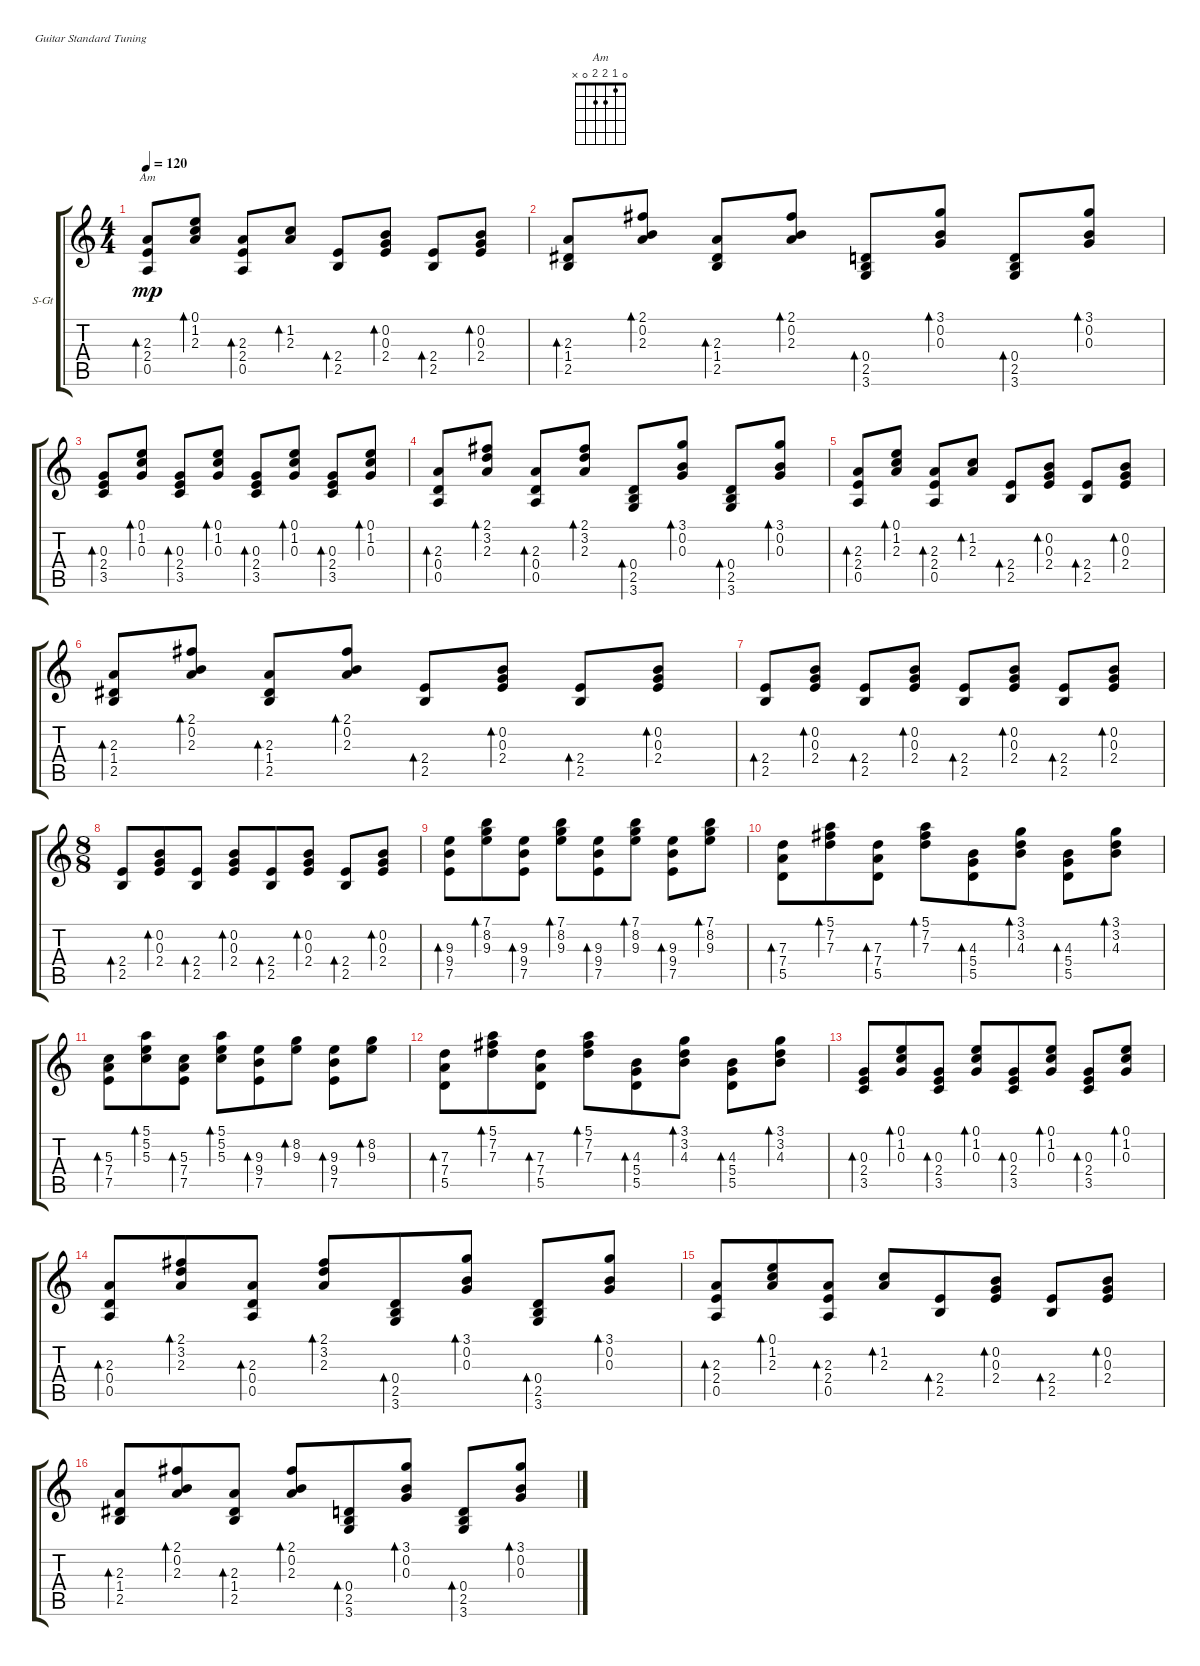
\defaultSystemsLayout 4
\bracketExtendMode groupsimilarinstruments
\firstSystemTrackNameOrientation horizontal
\otherSystemsTrackNameOrientation horizontal
\track ("Steel Guitar" "S-Gt") {instrument acousticguitarsteel}
\staff {score tabs}
\tuning (E4 B3 G3 D3 A2 E2)
\chord ("Am" 0 1 2 2 0 x)
\ts (4 4)
\tempo 120
\clef g2
\ks c
(0.5 2.4 2.3).8{bd 30 ch "Am" dy mp} (2.3 1.2 0.1).8{bd 30} (0.5 2.4 2.3).8{bd 30} (2.3 1.2).8{bd 30} (2.5 2.4).8{bd 30} (2.4 0.3 0.2).8{bd 30} (2.5 2.4).8{bd 30} (2.4 0.3 0.2).8{bd 30} |
(2.5 1.4 2.3).8{bd 30} (2.3 0.2 2.1).8{bd 30} (2.5 1.4 2.3).8{bd 30} (2.3 0.2 2.1).8{bd 30} (3.6 2.5 0.4).8{bd 30} (0.3 0.2 3.1).8{bd 30} (3.6 2.5 0.4).8{bd 30} (0.3 0.2 3.1).8{bd 30} |
(3.5 2.4 0.3).8{bd 30} (0.3 1.2 0.1).8{bd 30} (3.5 2.4 0.3).8{bd 30} (0.3 1.2 0.1).8{bd 30} (3.5 2.4 0.3).8{bd 30} (0.3 1.2 0.1).8{bd 30} (3.5 2.4 0.3).8{bd 30} (0.3 1.2 0.1).8{bd 30} |
(0.4 2.3 0.5).8{bd 30} (2.3 3.2 2.1).8{bd 30} (0.4 2.3 0.5).8{bd 30} (2.3 3.2 2.1).8{bd 30} (3.6 2.5 0.4).8{bd 30} (0.3 0.2 3.1).8{bd 30} (3.6 2.5 0.4).8{bd 30} (0.3 0.2 3.1).8{bd 30} |
(0.5 2.4 2.3).8{bd 30} (2.3 1.2 0.1).8{bd 30} (0.5 2.4 2.3).8{bd 30} (2.3 1.2).8{bd 30} (2.5 2.4).8{bd 30} (2.4 0.3 0.2).8{bd 30} (2.5 2.4).8{bd 30} (2.4 0.3 0.2).8{bd 30} |
(2.5 1.4 2.3).8{bd 30} (2.3 0.2 2.1).8{bd 30} (2.5 1.4 2.3).8{bd 30} (2.3 0.2 2.1).8{bd 30} (2.5 2.4).8{bd 30} (2.4 0.3 0.2).8{bd 30} (2.5 2.4).8{bd 30} (2.4 0.3 0.2).8{bd 30} |
(2.5 2.4).8{bd 30} (2.4 0.3 0.2).8{bd 30} (2.5 2.4).8{bd 30} (2.4 0.3 0.2).8{bd 30} (2.5 2.4).8{bd 30} (2.4 0.3 0.2).8{bd 30} (2.5 2.4).8{bd 30} (2.4 0.3 0.2).8{bd 30} |
\ts (8 8)
(2.5 2.4).8{bd 30} (2.4 0.3 0.2).8{bd 30} (2.5 2.4).8{bd 30} (2.4 0.3 0.2).8{bd 30} (2.5 2.4).8{bd 30} (2.4 0.3 0.2).8{bd 30} (2.5 2.4).8{bd 30} (2.4 0.3 0.2).8{bd 30} |
(7.5 9.4 9.3).8{bd 30} (9.3 8.2 7.1).8{bd 30} (7.5 9.4 9.3).8{bd 30} (9.3 8.2 7.1).8{bd 30} (7.5 9.4 9.3).8{bd 30} (9.3 8.2 7.1).8{bd 30} (7.5 9.4 9.3).8{bd 30} (9.3 8.2 7.1).8{bd 30} |
(5.5 7.4 7.3).8{bd 30} (7.3 7.2 5.1).8{bd 30} (5.5 7.4 7.3).8{bd 30} (7.3 7.2 5.1).8{bd 30} (5.5 5.4 4.3).8{bd 30} (4.3 3.2 3.1).8{bd 30} (5.5 5.4 4.3).8{bd 30} (4.3 3.2 3.1).8{bd 30} |
(7.5 7.4 5.3).8{bd 30} (5.3 5.2 5.1).8{bd 30} (7.5 7.4 5.3).8{bd 30} (5.3 5.2 5.1).8{bd 30} (7.5 9.4 9.3).8{bd 30} (9.3 8.2).8{bd 30} (7.5 9.4 9.3).8{bd 30} (9.3 8.2).8{bd 30} |
(5.5 7.4 7.3).8{bd 30} (7.3 7.2 5.1).8{bd 30} (5.5 7.4 7.3).8{bd 30} (7.3 7.2 5.1).8{bd 30} (5.5 5.4 4.3).8{bd 30} (4.3 3.2 3.1).8{bd 30} (5.5 5.4 4.3).8{bd 30} (4.3 3.2 3.1).8{bd 30} |
(3.5 2.4 0.3).8{bd 30} (0.3 1.2 0.1).8{bd 30} (3.5 2.4 0.3).8{bd 30} (0.3 1.2 0.1).8{bd 30} (3.5 2.4 0.3).8{bd 30} (0.3 1.2 0.1).8{bd 30} (3.5 2.4 0.3).8{bd 30} (0.3 1.2 0.1).8{bd 30} |
(0.4 2.3 0.5).8{bd 30} (2.3 3.2 2.1).8{bd 30} (0.4 2.3 0.5).8{bd 30} (2.3 3.2 2.1).8{bd 30} (3.6 2.5 0.4).8{bd 30} (0.3 0.2 3.1).8{bd 30} (3.6 2.5 0.4).8{bd 30} (0.3 0.2 3.1).8{bd 30} |
(0.5 2.4 2.3).8{bd 30} (2.3 1.2 0.1).8{bd 30} (0.5 2.4 2.3).8{bd 30} (2.3 1.2).8{bd 30} (2.5 2.4).8{bd 30} (2.4 0.3 0.2).8{bd 30} (2.5 2.4).8{bd 30} (2.4 0.3 0.2).8{bd 30} |
(2.5 1.4 2.3).8{bd 30} (2.3 0.2 2.1).8{bd 30} (2.5 1.4 2.3).8{bd 30} (2.3 0.2 2.1).8{bd 30} (3.6 2.5 0.4).8{bd 30} (0.3 0.2 3.1).8{bd 30} (3.6 2.5 0.4).8{bd 30} (0.3 0.2 3.1).8{bd 30}
